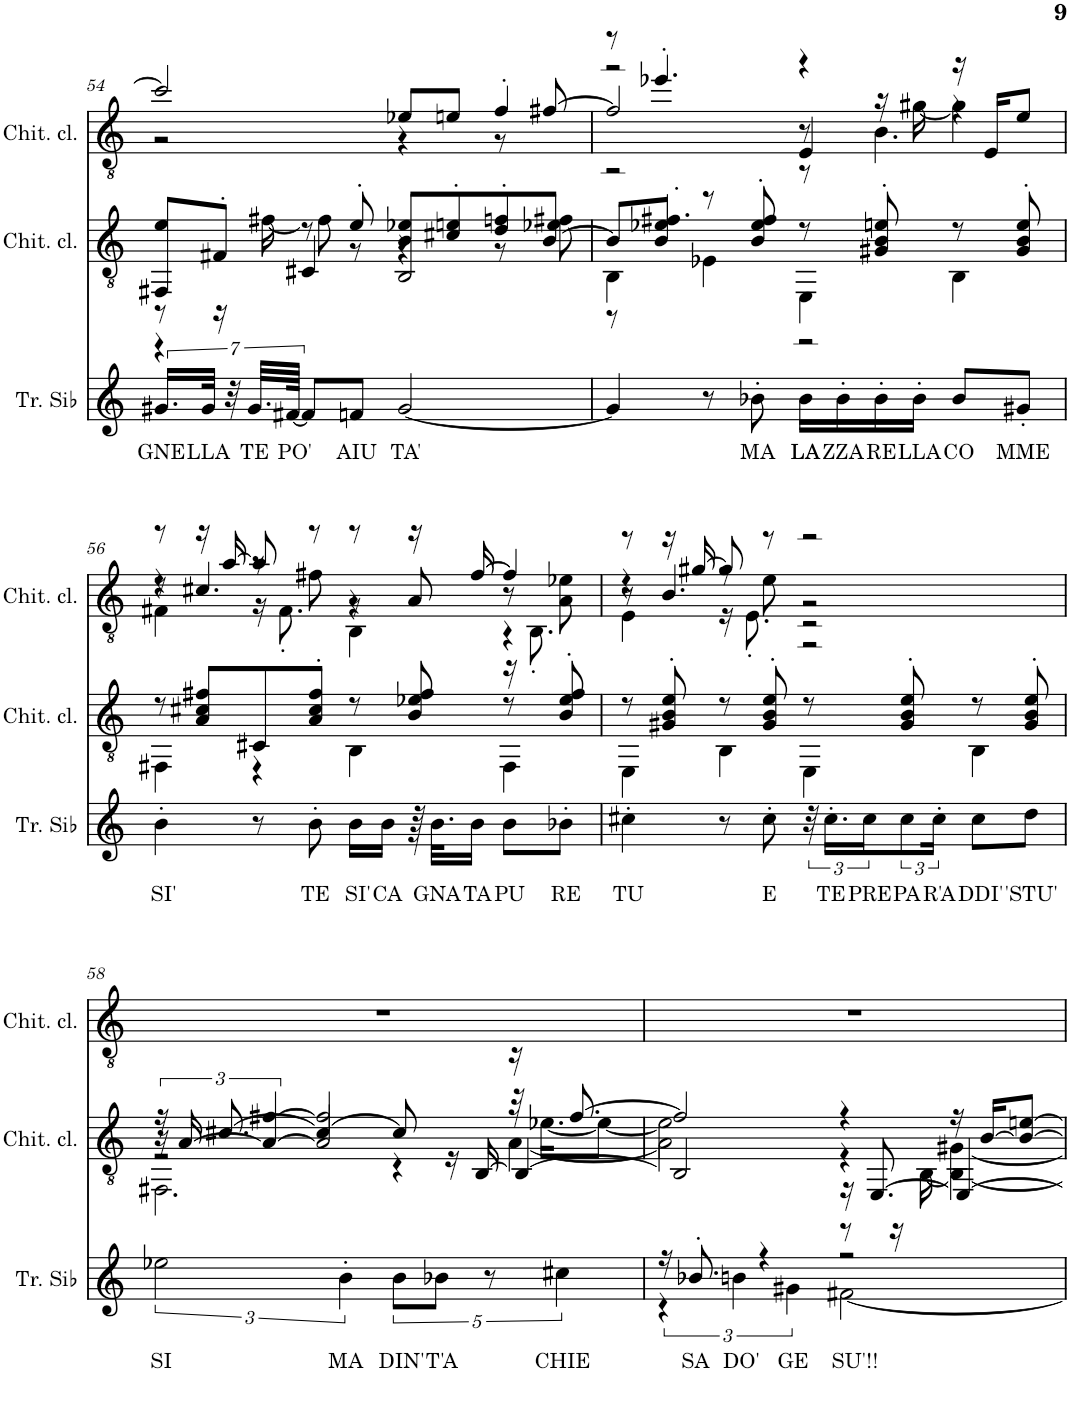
**kern	**text	**kern	**kern
*part3	*part3	*part2	*part1
*staff3	*staff3	*staff2	*staff1
*I"Tromba in Sib	*	*I"Chitarra classica	*I"Chitarra acustica, LAZZARELLA
*I'Tr. Sib	*	*I'Chit. cl.	*I'Chit. cl.
!!LO:PB:g=z
*clefG2	*	*clefGv2	*clefGv2
*Trd1c2	*	*	*
*k[]	*	*k[]	*k[]
*M4/4	*	*M4/4	*M4/4
=54	=54	=54	=54
!	!LO:LY:b	!	!
*	*	*^	*^
*	*	*	*^	*	*
14.g#X/LL	GNE	8FF#X/ 8e/L	8r	4r	2cc#/]	2r
!	!LO:LY:b	!	!	!	!	!
28g#/JJk	LLA	.	.	.	.	.
.	.	8F#X'/J	16r	.	.	.
28r	.	.	.	.	.	.
!	!LO:LY:b	!	!	!	!	!
28.g#/LLL	TE	.	.	.	.	.
.	.	.	[16f#X\	.	.	.
!	!LO:LY:b	!	!	!	!	!
[56f#X/JJJk	PO'	.	.	.	.	.
8f#/L]	.	8r	8f#\]	4C#X/	.	.
!	!LO:LY:b	!	!	!	!	!
8fn/J	AIU	8e'/	8r	.	.	.
!	!LO:LY:b	!	!	!	!	!
[2g#/	TA'	8B/ 8e-X/L	4r	2BB/	8e-X/L	4r
.	.	8c#X/' 8en/'	.	.	8en/J	.
.	.	8d/' 8fn/'	8r	.	4f'/	8r
.	.	[8B/J	8e-X\ 8f#X\	.	.	[8f#X/
=55	=55	=55	=55	=55	=55	=55
*	*	*	*	*	*^	*^
4g#/]	.	8B/L]	4BB\	8r	8r	2r	2f#/]	2r
.	.	8B/ 8e-X/J	.	4.f#X'/	4.ee-X'/	.	.	.
8r	.	8r	4E-X\	.	.	.	.	.
!	!LO:LY:b	!	!	!	!	!	!	!
8b-X'\	MA	8B/' 8e-/' 8f#/'	.	.	.	.	.	.
!	!LO:LY:b	!	!	!	!	!	!	!
16b-\LL	LA	8r	4EE\	2r	4r	8r	4E/	8r
!	!LO:LY:b	!	!	!	!	!	!	!
16b-'\	ZZA	.	.	.	.	.	.	.
!	!LO:LY:b	!	!	!	!	!	!	!
16b-'\	RE	8G#X/' 8B/' 8en/'	.	.	.	16r	.	4.B\
!	!LO:LY:b	!	!	!	!	!	!	!
16b-'\JJ	LLA	.	.	.	.	[16g#X\	.	.
!	!LO:LY:b	!	!	!	!	!	!	!
8b-/L	CO	8r	4BB\	.	16r	4g#\]	4r	.
.	.	.	.	.	16E/KL	.	.	.
!	!LO:LY:b	!	!	!	!	!	!	!
8g#X'/J	MME	8G#/' 8B/' 8e/'	.	.	8e/J	.	.	.
*	*	*v	*v	*v	*	*	*	*
!!LO:LB:g=z	!!	!!	!!
=56	=56	=56	=56	=56	=56	=56
!	!LO:LY:b	!	!	!	!	!
*	*	*^	*	*	*	*
4b'\	SI'	8r	4FF#X\	8r	4r	8r	4F#X\
.	.	8A/ 8c#X/ 8f#X/L	.	16r	.	4.c#X/	.
.	.	.	.	[16a/	.	.	.
8r	.	8C#X/	4r	8a/]	8r	.	16r
.	.	.	.	.	.	.	8.F#'\
!	!LO:LY:b	!	!	!	!	!	!
8b'\	TE	8A/' 8c#/' 8f#/'J	.	8r	8f#X\	.	.
!	!LO:LY:b	!	!	!	!	!	!
16b\LL	SI'	8r	4BB\	8r	4r	8r	4BB\
!	!LO:LY:b	!	!	!	!	!	!
16b\JJ	CA	.	.	.	.	.	.
64r	.	8B/ 8e-X/ 8f#/	.	16r	.	8A/	.
!	!LO:LY:b	!	!	!	!	!	!
32.b\KLL	GNA	.	.	.	.	.	.
!	!LO:LY:b	!	!	!	!	!	!
16b\JJ	TA	.	.	[16f#/	.	.	.
!	!LO:LY:b	!	!	!	!	!	!
8b\L	PU	8r	4FF#\	4f#/]	8r	4r	16r
.	.	.	.	.	.	.	8.BB'\
!	!LO:LY:b	!	!	!	!	!	!
8b-X'\J	RE	8B/' 8e-/' 8f#/'	.	.	8A\ 8e-X\	.	.
=57	=57	=57	=57	=57	=57	=57	=57
!	!LO:LY:b	!	!	!	!	!	!
4cc#X'\	TU	8r	4EE\	8r	4r	8r	4E\
.	.	8G#X/' 8B/' 8e/'	.	16r	.	4.B/	.
.	.	.	.	[16g#X/	.	.	.
8r	.	8r	4BB\	8g#/]	8r	.	16r
.	.	.	.	.	.	.	8.E'\
!	!LO:LY:b	!	!	!	!	!	!
8cc#'\	E	8G#/' 8B/' 8e/'	.	8r	8e\	.	.
48r	.	8r	4EE\	2r	2r	2r	2r
!	!LO:LY:b	!	!	!	!	!	!
24.cc#'\LL	TE	.	.	.	.	.	.
!	!LO:LY:b	!	!	!	!	!	!
24cc#\J	PRE	.	.	.	.	.	.
!	!LO:LY:b	!	!	!	!	!	!
12cc#\	PA	8G#/' 8B/' 8e/'	.	.	.	.	.
!	!LO:LY:b	!	!	!	!	!	!
24cc#'\Jk	R'A	.	.	.	.	.	.
!	!LO:LY:b	!	!	!	!	!	!
8cc#\L	DDI'	8r	4BB\	.	.	.	.
!	!LO:LY:b	!	!	!	!	!	!
8dd\J	'STU'	8G#/' 8B/' 8e/'	.	.	.	.	.
*	*	*v	*v	*	*	*	*
*	*	*	*v	*v	*v	*v
!!LO:LB:g=z
=58	=58	=58	=58
!	!LO:LY:b	!	!
*	*	*^	*
*	*	*	*^	*
*	*	*	*	*^	*
3ee-X\	SI	24r	2r	16r	2.FF#X\	1r
.	.	[24A/	.	.	.	.
.	.	.	.	[8.c#X/	.	.
.	.	6A/_ [6f#X/	.	.	.	.
.	.	2A/] 2f#/]	.	4c#/_	.	.
!	!LO:LY:b	!	!	!	!	!
6b'\	MA	.	.	.	.	.
!	!LO:LY:b	!	!	!	!	!
10b\L	DIN'	.	4r	8c#/]	.	.
!	!LO:LY:b	!	!	!	!	!
10b-X\J	T'A	.	.	.	.	.
.	.	.	.	16r	.	.
.	.	.	.	[16BB/	.	.
10r	.	.	.	.	.	.
.	.	16r	32r	4BB/_	[4A\	.
.	.	.	[16.e-X\KL	.	.	.
!	!LO:LY:b	!	!	!	!	!
5cc#X\	CHIE	.	.	.	.	.
.	.	[8.f#/	.	.	.	.
.	.	.	8e-\J_	.	.	.
=59	=59	=59	=59	=59	=59	=59
*^	*	*	*	*	*	*
16r	6r	.	2f#/]	2e-\]	2BB/]	2A\]	1r
!	!	!LO:LY:b	!	!	!	!	!
8.b-X'/	.	SA	.	.	.	.	.
!	!	!LO:LY:b	!	!	!	!	!
.	6bn\	DO'	.	.	.	.	.
4r	.	.	.	.	.	.	.
!	!	!LO:LY:b	!	!	!	!	!
.	6g#X\	GE	.	.	.	.	.
!	!	!LO:LY:b	!	!	!	!	!
2r	[2f#X\	SU'!!	4r	4r	16r	8r	.
.	.	.	.	.	[8.EE/	.	.
.	.	.	.	.	.	16r	.
.	.	.	.	.	.	[16BB\	.
.	.	.	16r	[4G#X\	4EE/_	4BB\_	.
.	.	.	[16B/KL	.	.	.	.
.	.	.	8B/_ [8en/J	.	.	.	.
*v	*v	*	*	*	*	*	*
*	*	*v	*v	*v	*v	*
=	=	=	=
*-	*-	*-	*-
